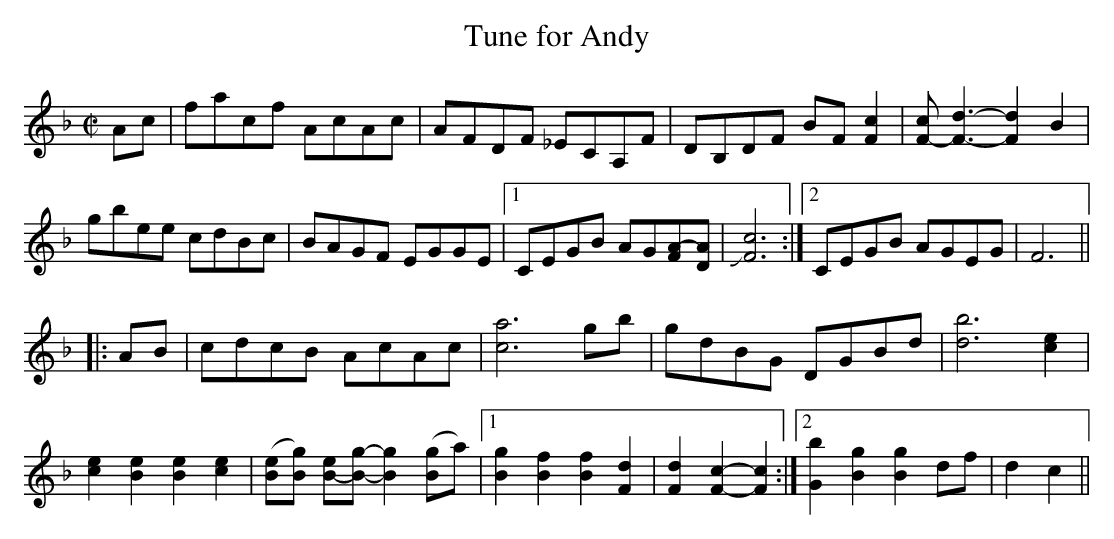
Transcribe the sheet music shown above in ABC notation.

X:1
T:Tune for Andy
M:C|
L:1/8
K:F
Ac|facf AcAc|AFDF _ECA,F|DB,DF BF[F2c2]|[Fc]-[F3d3]- [F2d2]B2|
gbee cdBc|BAGF EGGE|1CEGB AG[FA]-[DA]|+slide+[F6c6]:|2 CEGB AGEG|F6||
|:AB|cdcB AcAc|[c6a6] gb|gdBG DGBd|[d6b6][c2e2]|
[c2e2][B2e2][B2e2][c2e2]|([Be][Bg]) [Be]-[Bg]-[B2g2] ([Bg]a)|1[B2g2][B2f2][B2f2][F2d2]|[F2d2][F2c2]- [F2c2]:|2[G2b2][B2g2][B2g2]df|d2c2||
